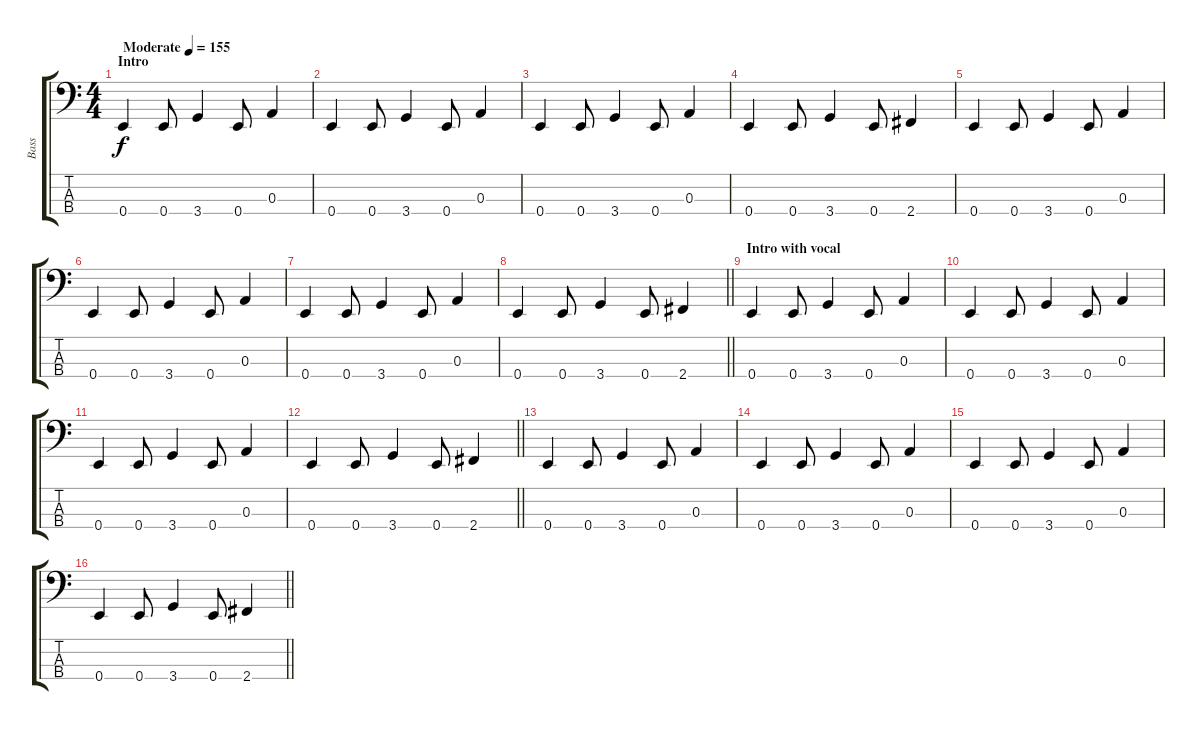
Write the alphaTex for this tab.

\track ("Bass" "Bass") {instrument electricbassfinger}
\staff {score tabs}
\tuning (G2 D2 A1 E1) {hide}
\ts (4 4)
\section ("" "Intro")
\tempo (155 "Moderate")
\clef f4
\ks c
0.4.4{dy f instrument electricbassfinger} 0.4.8 3.4.4 0.4.8 0.3.4 |
0.4.4 0.4.8 3.4.4 0.4.8 0.3.4 |
0.4.4 0.4.8 3.4.4 0.4.8 0.3.4 |
0.4.4 0.4.8 3.4.4 0.4.8 2.4.4 |
0.4.4 0.4.8 3.4.4 0.4.8 0.3.4 |
0.4.4 0.4.8 3.4.4 0.4.8 0.3.4 |
0.4.4 0.4.8 3.4.4 0.4.8 0.3.4 |
\barLineRight lightlight
0.4.4 0.4.8 3.4.4 0.4.8 2.4.4 |
\section ("" "Intro with vocal")
0.4.4 0.4.8 3.4.4 0.4.8 0.3.4 |
0.4.4 0.4.8 3.4.4 0.4.8 0.3.4 |
0.4.4 0.4.8 3.4.4 0.4.8 0.3.4 |
\barLineRight lightlight
0.4.4 0.4.8 3.4.4 0.4.8 2.4.4 |
0.4.4 0.4.8 3.4.4 0.4.8 0.3.4 |
0.4.4 0.4.8 3.4.4 0.4.8 0.3.4 |
0.4.4 0.4.8 3.4.4 0.4.8 0.3.4 |
\barLineRight lightlight
0.4.4 0.4.8 3.4.4 0.4.8 2.4.4
